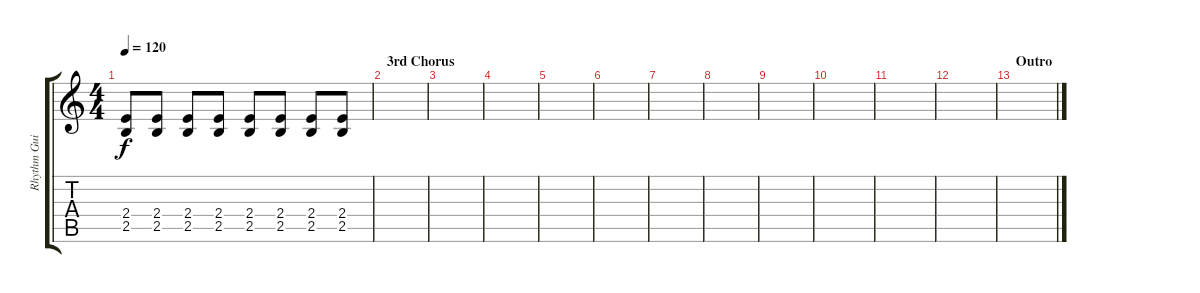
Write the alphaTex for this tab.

\track ("Rhythm Guitar" "Rhythm Gui") {instrument overdrivenguitar}
\staff {score tabs}
\tuning (E4 B3 G3 D3 A2 E2) {hide}
\ts (4 4)
\tempo 120
\clef g2
\ks c
(2.4 2.5).8{dy f} (2.4 2.5).8 (2.4 2.5).8 (2.4 2.5).8 (2.4 2.5).8 (2.4 2.5).8 (2.4 2.5).8 (2.4 2.5).8 |
\section ("" "3rd Chorus")
|
|
|
|
|
|
|
|
|
|
|
\section ("" "Outro")
